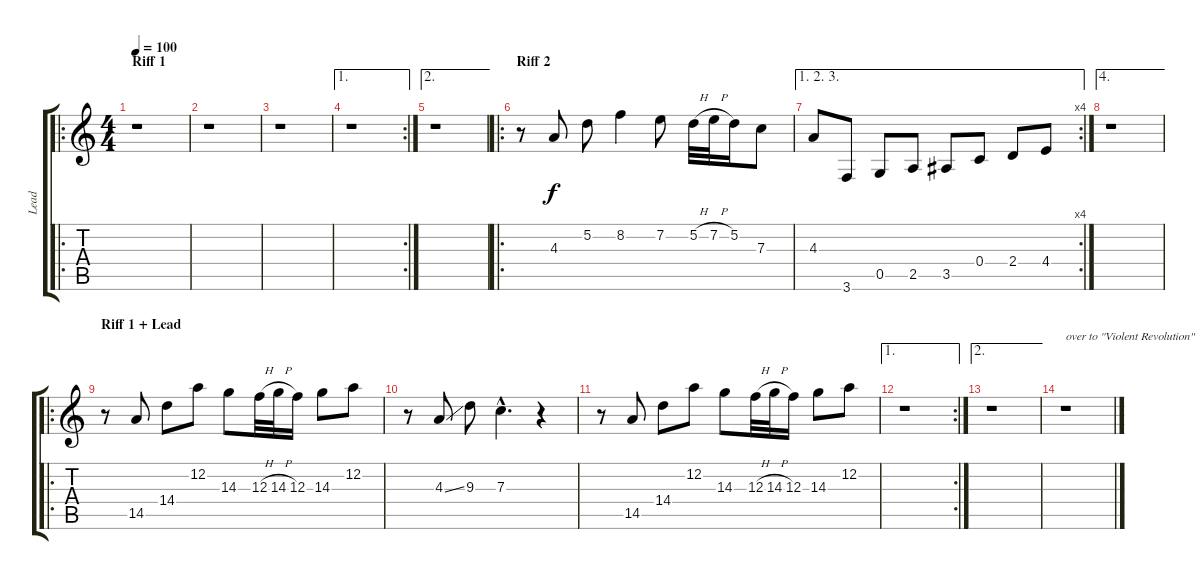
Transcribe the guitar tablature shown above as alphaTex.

\track ("Lead" "Lead") {instrument distortionguitar}
\staff {score tabs}
\tuning (D4 A3 F3 C3 G2 D2) {hide}
\ro
\ts (4 4)
\section ("" "Riff 1")
\tempo 100
\clef g2
\ks c
r.1{dy f instrument distortionguitar} |
r.1 |
r.1 |
\ae 1
\rc 2
r.1 |
\ae 2
r.1 |
\ro
\section ("" "Riff 2")
r.8 4.3.8 5.2.8 8.2.4 7.2.8 5.2{h}.32 7.2{h}.32 5.2.16 7.3.8 |
\ae (1 2 3)
\rc 4
4.3.8 3.6.8 0.5.8 2.5.8 3.5.8 0.4.8 2.4.8 4.4.8 |
\ae 4
r.1 |
\ro
\section ("" "Riff 1 + Lead")
r.8 14.5.8 14.4.8 12.2.8 14.3.8 12.3{h}.32 14.3{h}.32 12.3.16 14.3.8 12.2.8 |
r.8 4.3{ss}.8 9.3.8 7.3{hac}.4{d} r.4 |
r.8 14.5.8 14.4.8 12.2.8 14.3.8 12.3{h}.32 14.3{h}.32 12.3.16 14.3.8 12.2.8 |
\ae 1
\rc 2
r.1 |
\ae 2
r.1 |
r.1{txt "over to \"Violent Revolution\""}
